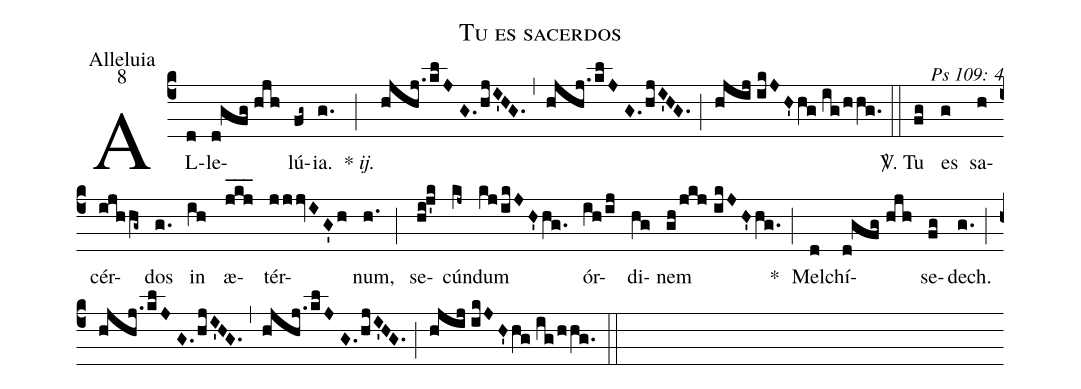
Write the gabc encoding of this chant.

name: Tu es sacerdos;
office-part: Alleluia;
mode: 8;
commentary: Ps 109: 4;
%%
(c4) AL(d)le(d!gfg//hjh)lú(fg~)ia.(g.) {*}~<i>ij.</i>(;) (hjhj./klJ//G.hjI'HG.) (,) (hjhj./klJ//G.hjI'HG.) (;) (hjij//ikJH'hg//ig/hhg.) (::)
<sp>V/</sp>. Tu(fg) es(g) sa(h)cér(ijhhg~)dos(g.) in(ih) æ(jkj___)tér(jjjvIG'h)num,(h.) (;) se(hi!j'k)cún(kj~)dum(kj/ikJH'hg.) ór(ih/ij)di(hg)nem(gh/jkj//ikJH'hg.) *(;)
Mel(d)chí(d!gfg//hjh)se(fg)dech.(g.) (;) (hjhj./klJ//G.hjI'HG.) (,) (hjhj./klJ//G.hjI'HG.) (;) (hjij//ikJH'hg//ig/hhg.) (::)
